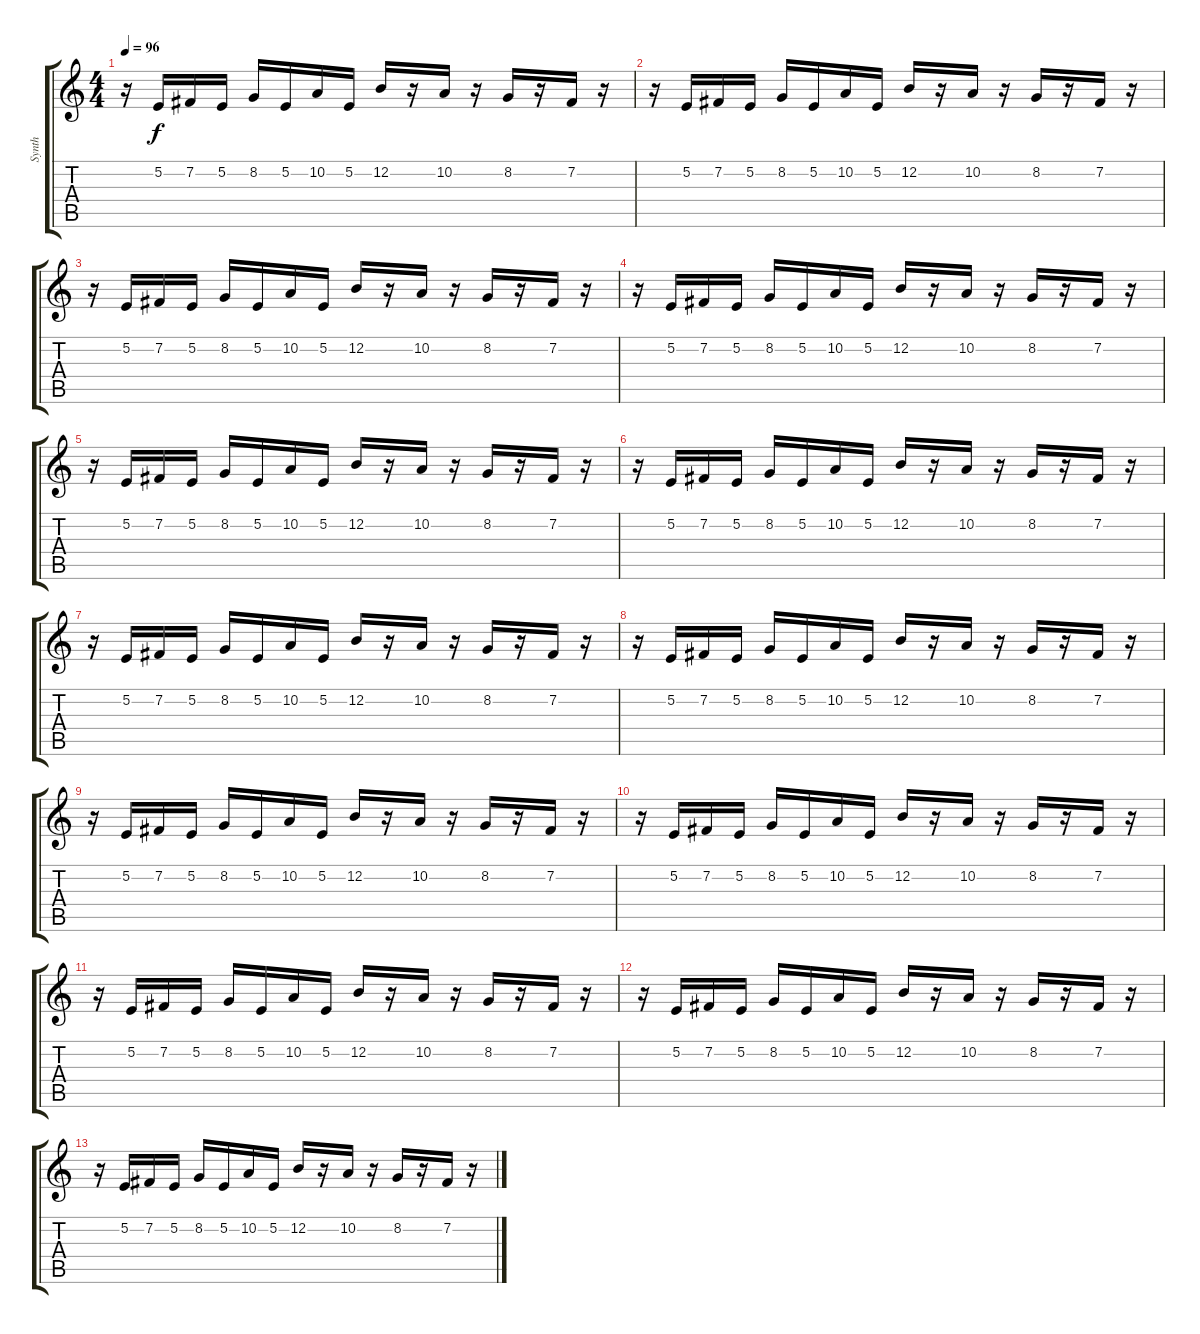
\track ("Synth" "Synth") {instrument stringensemble1}
\staff {score tabs}
\tuning (E4 B3 G3 D3 A2 E2) {hide}
\ts (4 4)
\tempo 96
\clef g2
\ks c
r.16{dy f} 5.2.16 7.2.16 5.2.16 8.2.16 5.2.16 10.2.16 5.2.16 12.2.16 r.16 10.2.16 r.16 8.2.16 r.16 7.2.16 r.16 |
r.16 5.2.16 7.2.16 5.2.16 8.2.16 5.2.16 10.2.16 5.2.16 12.2.16 r.16 10.2.16 r.16 8.2.16 r.16 7.2.16 r.16 |
r.16 5.2.16 7.2.16 5.2.16 8.2.16 5.2.16 10.2.16 5.2.16 12.2.16 r.16 10.2.16 r.16 8.2.16 r.16 7.2.16 r.16 |
r.16 5.2.16 7.2.16 5.2.16 8.2.16 5.2.16 10.2.16 5.2.16 12.2.16 r.16 10.2.16 r.16 8.2.16 r.16 7.2.16 r.16 |
r.16 5.2.16 7.2.16 5.2.16 8.2.16 5.2.16 10.2.16 5.2.16 12.2.16 r.16 10.2.16 r.16 8.2.16 r.16 7.2.16 r.16 |
r.16 5.2.16 7.2.16 5.2.16 8.2.16 5.2.16 10.2.16 5.2.16 12.2.16 r.16 10.2.16 r.16 8.2.16 r.16 7.2.16 r.16 |
r.16 5.2.16 7.2.16 5.2.16 8.2.16 5.2.16 10.2.16 5.2.16 12.2.16 r.16 10.2.16 r.16 8.2.16 r.16 7.2.16 r.16 |
r.16 5.2.16 7.2.16 5.2.16 8.2.16 5.2.16 10.2.16 5.2.16 12.2.16 r.16 10.2.16 r.16 8.2.16 r.16 7.2.16 r.16 |
r.16 5.2.16 7.2.16 5.2.16 8.2.16 5.2.16 10.2.16 5.2.16 12.2.16 r.16 10.2.16 r.16 8.2.16 r.16 7.2.16 r.16 |
r.16 5.2.16 7.2.16 5.2.16 8.2.16 5.2.16 10.2.16 5.2.16 12.2.16 r.16 10.2.16 r.16 8.2.16 r.16 7.2.16 r.16 |
r.16 5.2.16 7.2.16 5.2.16 8.2.16 5.2.16 10.2.16 5.2.16 12.2.16 r.16 10.2.16 r.16 8.2.16 r.16 7.2.16 r.16 |
r.16 5.2.16 7.2.16 5.2.16 8.2.16 5.2.16 10.2.16 5.2.16 12.2.16 r.16 10.2.16 r.16 8.2.16 r.16 7.2.16 r.16 |
r.16 5.2.16 7.2.16 5.2.16 8.2.16 5.2.16 10.2.16 5.2.16 12.2.16 r.16 10.2.16 r.16 8.2.16 r.16 7.2.16 r.16
